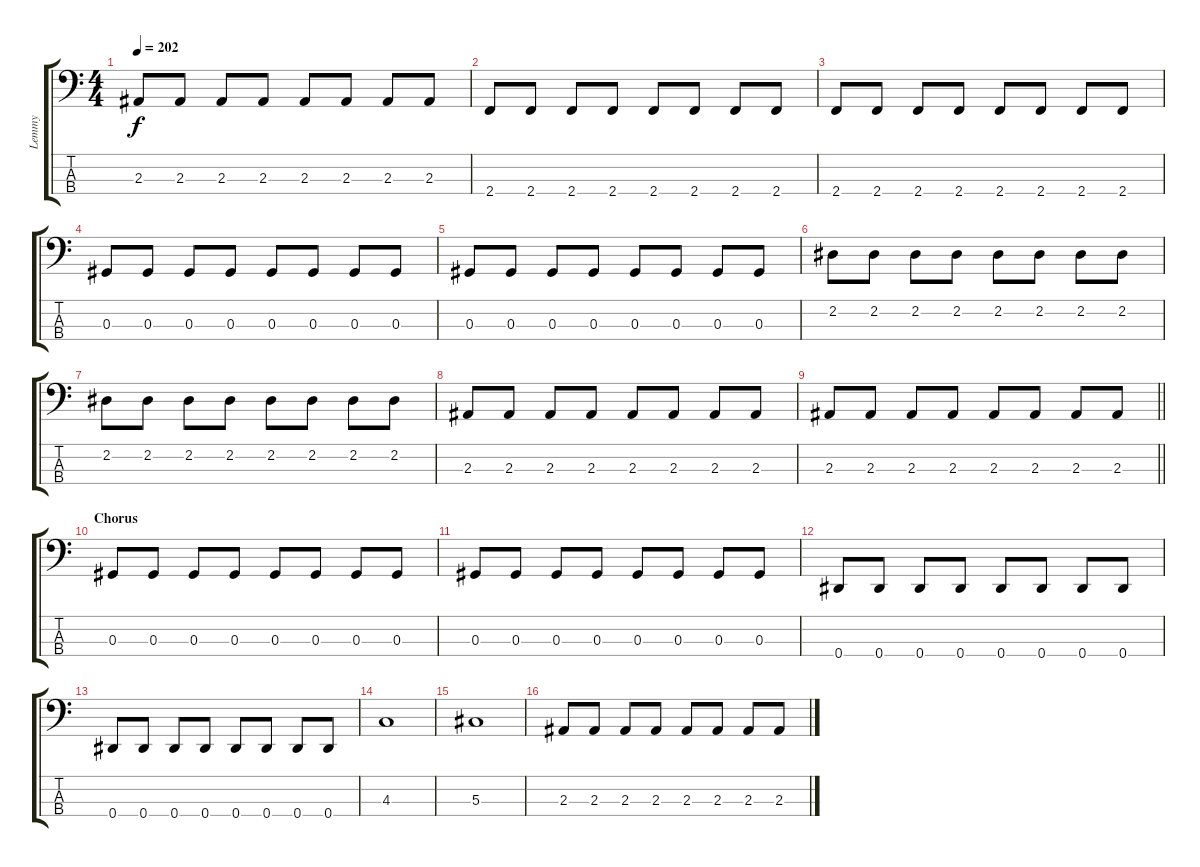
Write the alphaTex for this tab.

\track ("Lemmy" "Lemmy") {instrument distortionguitar}
\staff {score tabs}
\tuning (Gb2 Db2 Ab1 Eb1) {hide}
\ts (4 4)
\tempo 202
\clef f4
\ks c
2.3.8{dy f} 2.3.8 2.3.8 2.3.8 2.3.8 2.3.8 2.3.8 2.3.8 |
2.4.8 2.4.8 2.4.8 2.4.8 2.4.8 2.4.8 2.4.8 2.4.8 |
2.4.8 2.4.8 2.4.8 2.4.8 2.4.8 2.4.8 2.4.8 2.4.8 |
0.3.8 0.3.8 0.3.8 0.3.8 0.3.8 0.3.8 0.3.8 0.3.8 |
0.3.8 0.3.8 0.3.8 0.3.8 0.3.8 0.3.8 0.3.8 0.3.8 |
2.2.8 2.2.8 2.2.8 2.2.8 2.2.8 2.2.8 2.2.8 2.2.8 |
2.2.8 2.2.8 2.2.8 2.2.8 2.2.8 2.2.8 2.2.8 2.2.8 |
2.3.8 2.3.8 2.3.8 2.3.8 2.3.8 2.3.8 2.3.8 2.3.8 |
\barLineRight lightlight
2.3.8 2.3.8 2.3.8 2.3.8 2.3.8 2.3.8 2.3.8 2.3.8 |
\section ("" "Chorus")
0.3.8 0.3.8 0.3.8 0.3.8 0.3.8 0.3.8 0.3.8 0.3.8 |
0.3.8 0.3.8 0.3.8 0.3.8 0.3.8 0.3.8 0.3.8 0.3.8 |
0.4.8 0.4.8 0.4.8 0.4.8 0.4.8 0.4.8 0.4.8 0.4.8 |
0.4.8 0.4.8 0.4.8 0.4.8 0.4.8 0.4.8 0.4.8 0.4.8 |
4.3.1 |
5.3.1 |
2.3.8 2.3.8 2.3.8 2.3.8 2.3.8 2.3.8 2.3.8 2.3.8
